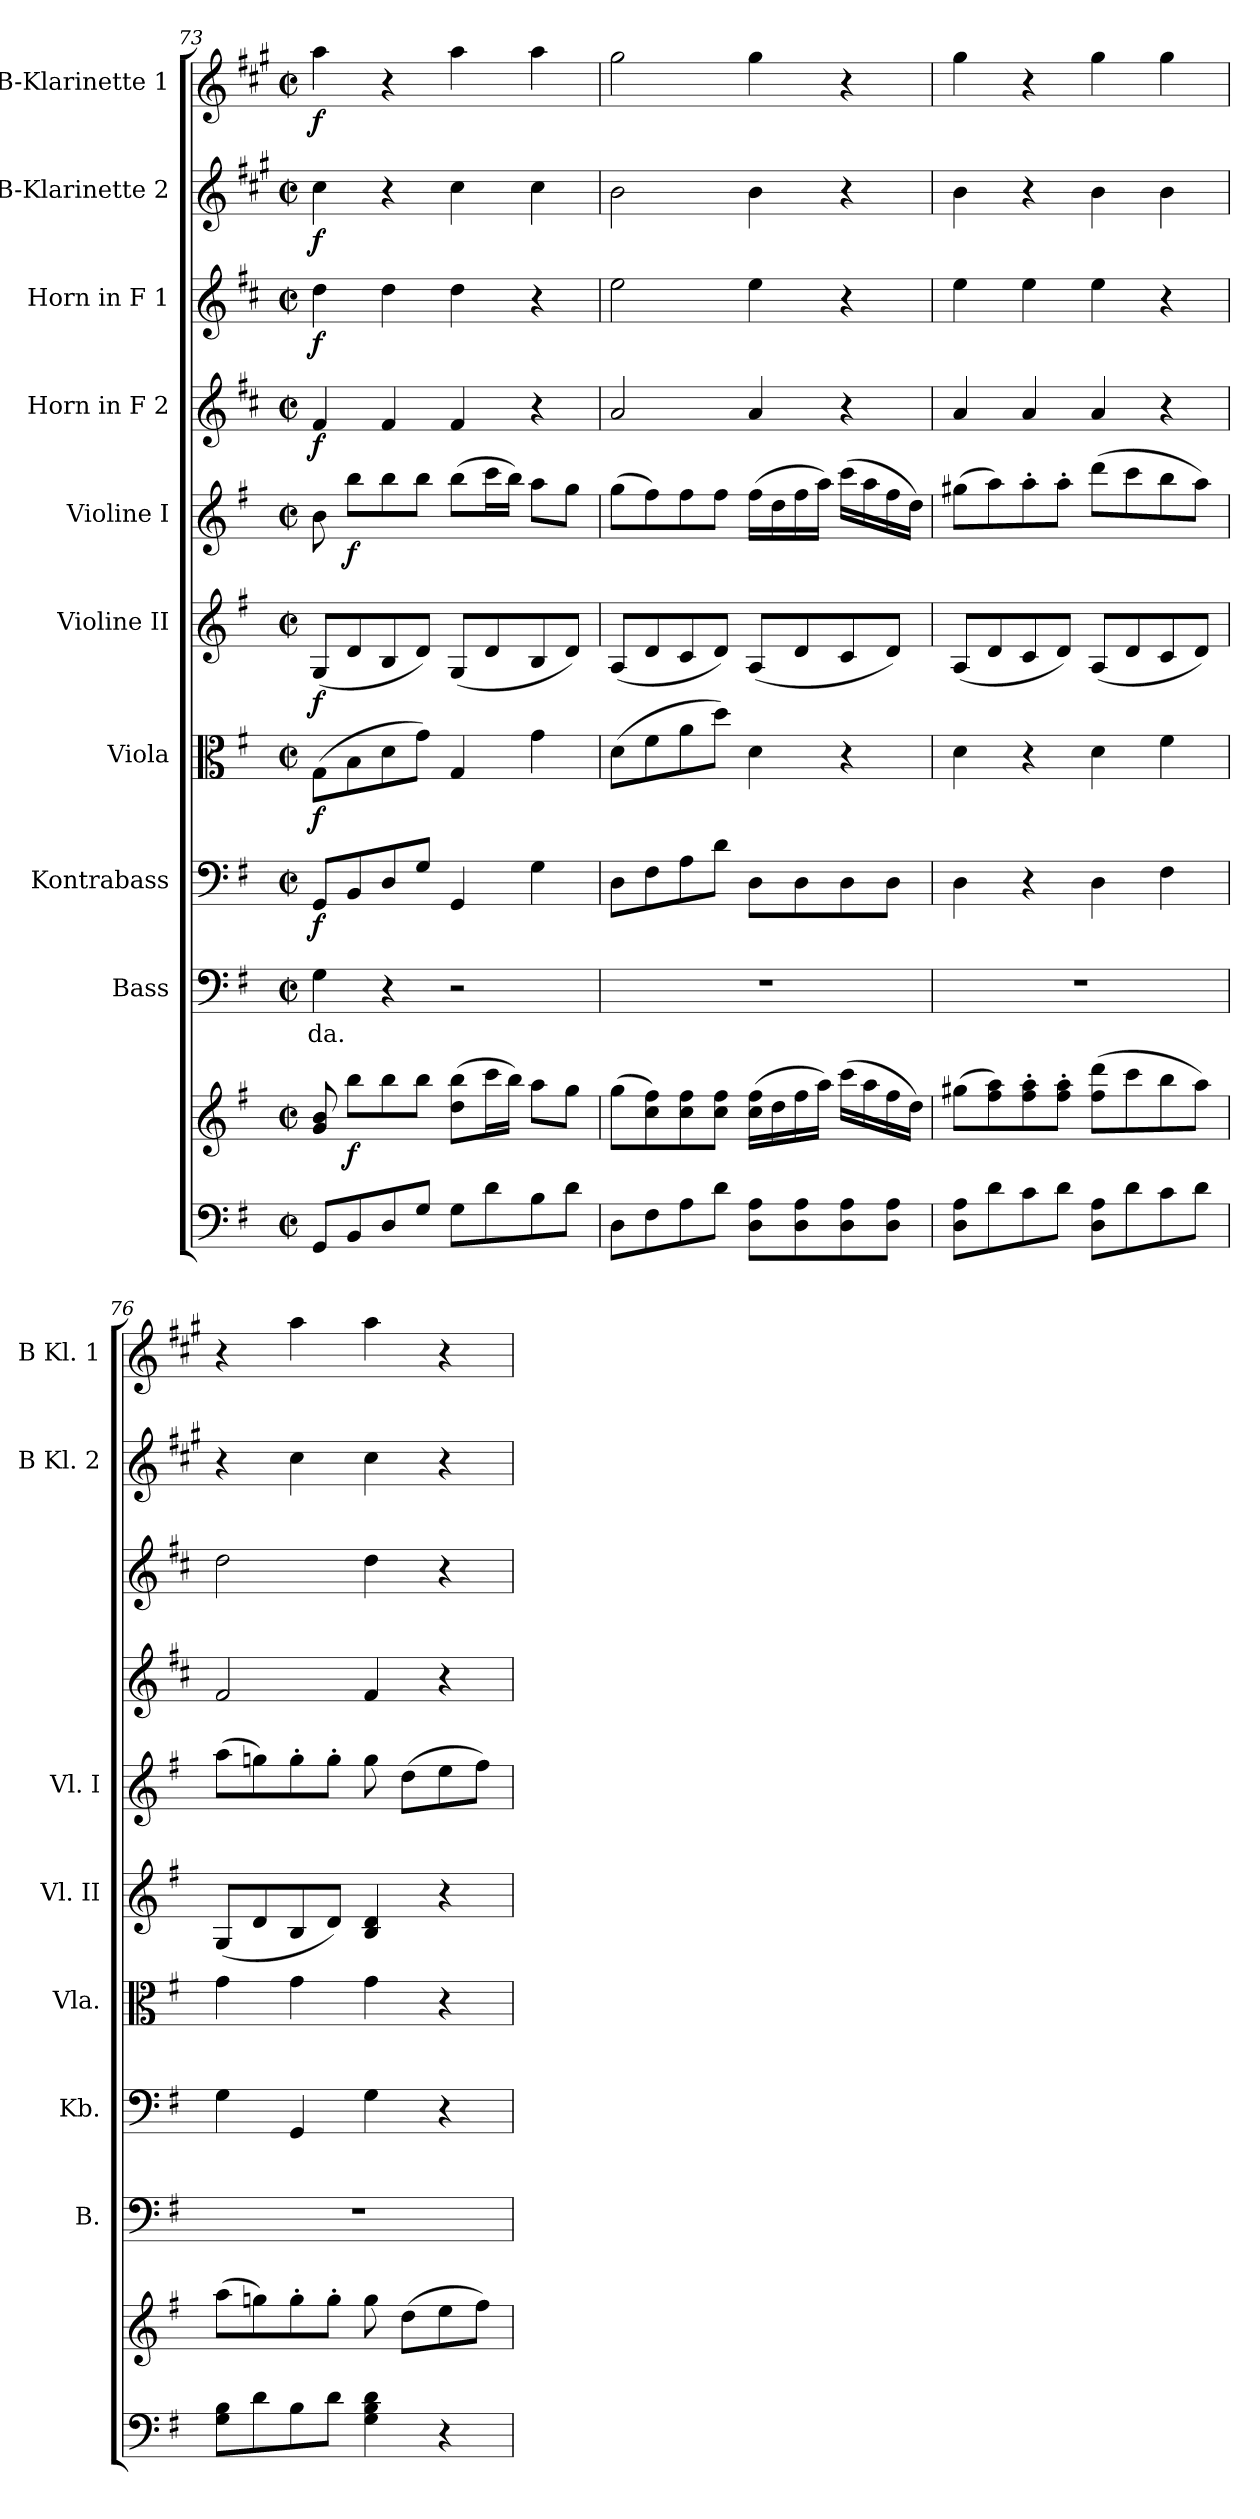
**kern	**kern	**dynam	**kern	**text	**kern	**dynam	**kern	**dynam	**kern	**dynam	**kern	**dynam	**kern	**dynam	**kern	**dynam	**kern	**dynam	**kern	**dynam
*part10	*part10	*part10	*part9	*part9	*part8	*part8	*part7	*part7	*part6	*part6	*part5	*part5	*part4	*part4	*part3	*part3	*part2	*part2	*part1	*part1
*staff11	*staff10	*staff10/11	*staff9	*staff9	*staff8	*staff8	*staff7	*staff7	*staff6	*staff6	*staff5	*staff5	*staff4	*staff4	*staff3	*staff3	*staff2	*staff2	*staff1	*staff1
*	*	*	*I"Bass	*	*I"Kontrabass	*	*I"Viola	*	*I"Violine II	*	*I"Violine I	*	*I"Horn in F 2	*	*I"Horn in F 1	*	*I"B-Klarinette 2	*	*I"B-Klarinette 1	*
*	*	*	*I'B.	*	*I'Kb.	*	*I'Vla.	*	*I'Vl. II	*	*I'Vl. I	*	*	*	*	*	*I'B Kl. 2	*	*I'B Kl. 1	*
*clefF4	*clefG2	*	*clefF4	*	*clefF4	*	*clefC3	*	*clefG2	*	*clefG2	*	*clefG2	*	*clefG2	*	*clefG2	*	*clefG2	*
*	*	*	*	*	*ITrd7c12	*	*	*	*	*	*	*	*ITrd4c7	*	*ITrd4c7	*	*ITrd1c2	*	*ITrd1c2	*
*k[f#]	*k[f#]	*	*k[f#]	*	*k[f#]	*	*k[f#]	*	*k[f#]	*	*k[f#]	*	*k[f#]	*	*k[f#]	*	*k[f#]	*	*k[f#]	*
*G:	*G:	*	*G:	*	*G:	*	*G:	*	*G:	*	*G:	*	*G:	*	*G:	*	*G:	*	*G:	*
*M2/2	*M2/2	*	*M2/2	*	*M2/2	*	*M2/2	*	*M2/2	*	*M2/2	*	*M2/2	*	*M2/2	*	*M2/2	*	*M2/2	*
*met(c|)	*met(c|)	*	*met(c|)	*	*met(c|)	*	*met(c|)	*	*met(c|)	*	*met(c|)	*	*met(c|)	*	*met(c|)	*	*met(c|)	*	*met(c|)	*
=73	=73	=73	=73	=73	=73	=73	=73	=73	=73	=73	=73	=73	=73	=73	=73	=73	=73	=73	=73	=73
!	!	!	!	!LO:LY:b	!	!LO:DY:b	!	!LO:DY:b	!	!LO:DY:b	!	!	!	!LO:DY:b	!	!LO:DY:b	!	!LO:DY:b	!	!LO:DY:b
8GG/L	8g/ 8b/	.	4G\	-da.	8GGG/L	f	(>8G\L	f	(<8G/L	f	8b\	.	4B/	f	4g\	f	4b\	f	4gg\	f
!	!	!LO:DY:b	!	!	!	!	!	!	!	!	!	!LO:DY:b	!	!	!	!	!	!	!	!
8BB/	8bb\L	f	.	.	8BBB/	.	8B\	.	8d/	.	8bb\L	f	.	.	.	.	.	.	.	.
8D/	8bb\	.	4r	.	8DD/	.	8d\	.	8B/	.	8bb\	.	4B/	.	4g\	.	4r	.	4r	.
8G/J	8bb\J	.	.	.	8GG/J	.	8g\J)	.	8d/J)	.	8bb\J	.	.	.	.	.	.	.	.	.
8G\L	(>8dd\ 8bb\L	.	2r	.	4GGG/	.	4G/	.	(<8G/L	.	(>8bb\L	.	4B/	.	4g\	.	4b\	.	4gg\	.
8d\	16ccc\L	.	.	.	.	.	.	.	8d/	.	16ccc\L	.	.	.	.	.	.	.	.	.
.	16bb\JJ)	.	.	.	.	.	.	.	.	.	16bb\JJ)	.	.	.	.	.	.	.	.	.
8B\	8aa\L	.	.	.	4GG\	.	4g\	.	8B/	.	8aa\L	.	4r	.	4r	.	4b\	.	4gg\	.
8d\J	8gg\J	.	.	.	.	.	.	.	8d/J)	.	8gg\J	.	.	.	.	.	.	.	.	.
!!LO:PB:g=z
=74	=74	=74	=74	=74	=74	=74	=74	=74	=74	=74	=74	=74	=74	=74	=74	=74	=74	=74	=74	=74
8D\L	(>8gg\L	.	1r	.	8DD\L	.	(>8d\L	.	(<8A/L	.	(>8gg\L	.	2d/	.	2a\	.	2a\	.	2ff#\	.
8F#\	8cc\ 8ff#\)	.	.	.	8FF#\	.	8f#\	.	8d/	.	8ff#\)	.	.	.	.	.	.	.	.	.
8A\	8cc\ 8ff#\	.	.	.	8AA\	.	8a\	.	8c/	.	8ff#\	.	.	.	.	.	.	.	.	.
8d\J	8cc\ 8ff#\J	.	.	.	8D\J	.	8dd\J)	.	8d/J)	.	8ff#\J	.	.	.	.	.	.	.	.	.
8D\ 8A\L	(>16cc\ 16ff#\LL	.	.	.	8DD\L	.	4d\	.	(<8A/L	.	(>16ff#\LL	.	4d/	.	4a\	.	4a\	.	4ff#\	.
.	16dd\	.	.	.	.	.	.	.	.	.	16dd\	.	.	.	.	.	.	.	.	.
8D\ 8A\	16ff#\	.	.	.	8DD\	.	.	.	8d/	.	16ff#\	.	.	.	.	.	.	.	.	.
.	16aa\JJ)	.	.	.	.	.	.	.	.	.	16aa\JJ)	.	.	.	.	.	.	.	.	.
8D\ 8A\	(>16ccc\LL	.	.	.	8DD\	.	4r	.	8c/	.	(>16ccc\LL	.	4r	.	4r	.	4r	.	4r	.
.	16aa\	.	.	.	.	.	.	.	.	.	16aa\	.	.	.	.	.	.	.	.	.
8D\ 8A\J	16ff#\	.	.	.	8DD\J	.	.	.	8d/J)	.	16ff#\	.	.	.	.	.	.	.	.	.
.	16dd\JJ)	.	.	.	.	.	.	.	.	.	16dd\JJ)	.	.	.	.	.	.	.	.	.
=75	=75	=75	=75	=75	=75	=75	=75	=75	=75	=75	=75	=75	=75	=75	=75	=75	=75	=75	=75	=75
8D\ 8A\L	(>8gg#X\L	.	1r	.	4DD\	.	4d\	.	(<8A/L	.	(>8gg#X\L	.	4d/	.	4a\	.	4a\	.	4ff#\	.
8d\	8ff#\ 8aa\)	.	.	.	.	.	.	.	8d/	.	8aa\)	.	.	.	.	.	.	.	.	.
8c\	8ff#\'> 8aa\'>	.	.	.	4r	.	4r	.	8c/	.	8aa'>\	.	4d/	.	4a\	.	4r	.	4r	.
8d\J	8ff#\'> 8aa\'>J	.	.	.	.	.	.	.	8d/J)	.	8aa'>\J	.	.	.	.	.	.	.	.	.
8D\ 8A\L	(>8ff#\ 8ddd\L	.	.	.	4DD\	.	4d\	.	(<8A/L	.	(>8ddd\L	.	4d/	.	4a\	.	4a\	.	4ff#\	.
8d\	8ccc\	.	.	.	.	.	.	.	8d/	.	8ccc\	.	.	.	.	.	.	.	.	.
8c\	8bb\	.	.	.	4FF#\	.	4f#\	.	8c/	.	8bb\	.	4r	.	4r	.	4a\	.	4ff#\	.
8d\J	8aa\J)	.	.	.	.	.	.	.	8d/J)	.	8aa\J)	.	.	.	.	.	.	.	.	.
=76	=76	=76	=76	=76	=76	=76	=76	=76	=76	=76	=76	=76	=76	=76	=76	=76	=76	=76	=76	=76
8G\ 8B\L	(>8aa\L	.	1r	.	4GG\	.	4g\	.	(<8G/L	.	(>8aa\L	.	2B/	.	2g\	.	4r	.	4r	.
8d\	8ggn\)	.	.	.	.	.	.	.	8d/	.	8ggn\)	.	.	.	.	.	.	.	.	.
8B\	8gg'>\	.	.	.	4GGG/	.	4g\	.	8B/	.	8gg'>\	.	.	.	.	.	4b\	.	4gg\	.
8d\J	8gg'>\J	.	.	.	.	.	.	.	8d/J)	.	8gg'>\J	.	.	.	.	.	.	.	.	.
4G\ 4B\ 4d\	8gg\	.	.	.	4GG\	.	4g\	.	4B/ 4d/	.	8gg\	.	4B/	.	4g\	.	4b\	.	4gg\	.
.	(>8dd\L	.	.	.	.	.	.	.	.	.	(>8dd\L	.	.	.	.	.	.	.	.	.
4r	8ee\	.	.	.	4r	.	4r	.	4r	.	8ee\	.	4r	.	4r	.	4r	.	4r	.
.	8ff#\J)	.	.	.	.	.	.	.	.	.	8ff#\J)	.	.	.	.	.	.	.	.	.
=	=	=	=	=	=	=	=	=	=	=	=	=	=	=	=	=	=	=	=	=
*-	*-	*-	*-	*-	*-	*-	*-	*-	*-	*-	*-	*-	*-	*-	*-	*-	*-	*-	*-	*-
